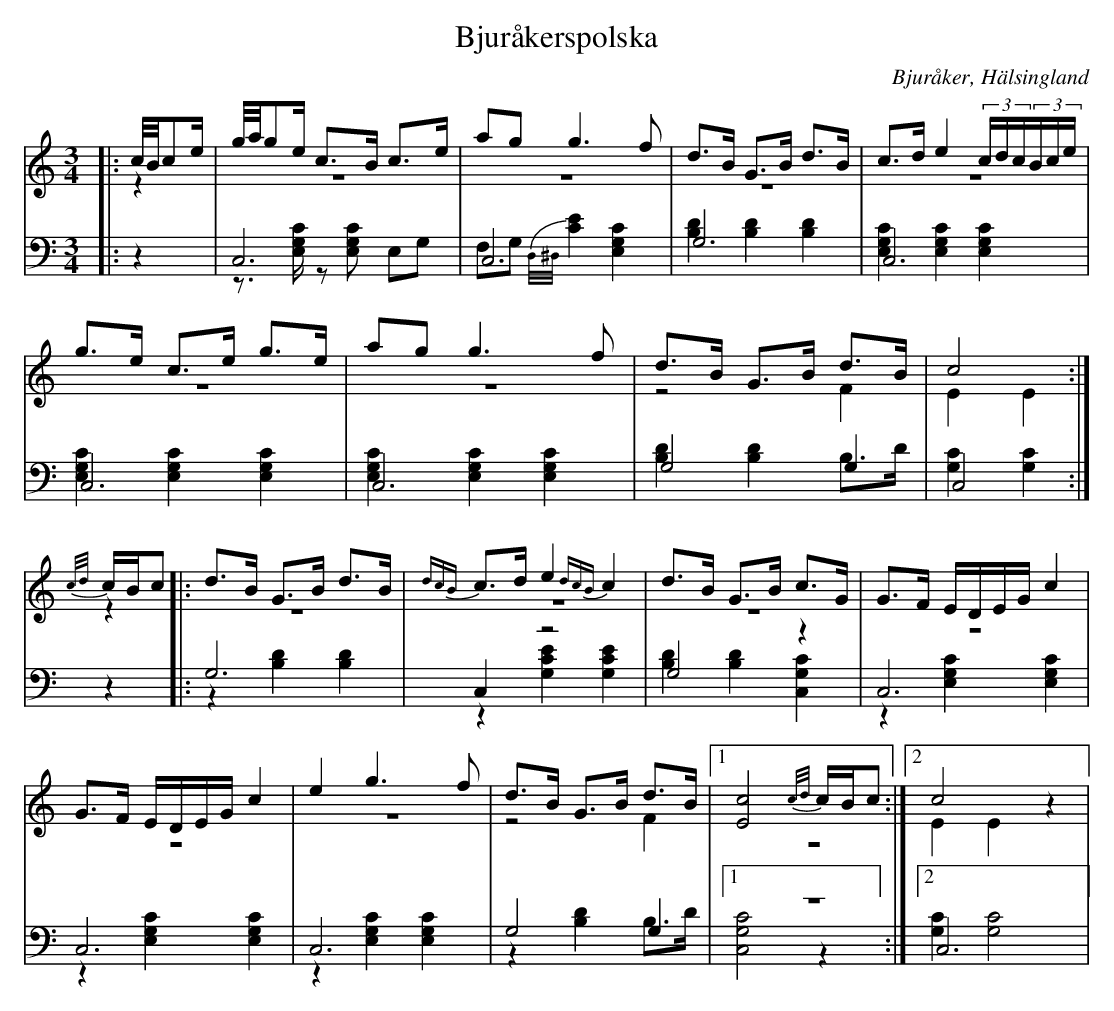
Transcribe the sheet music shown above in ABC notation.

X:1
T: Bjuråkerspolska
O: Bjuråker, Hälsingland
M: 3/4
L: 1/8
K: C
V:1
V:2 merge
V:3
V:4 merge
V:1
|:c//B//ce/|g//a//ge/ c>B c>e|ag g3 f|d>B G>B d>B|c>d e2 (3c/d/c/(3B/c/e/|
g>e c>e g>e|ag g3 f|d>B G>B d>B|c4:|
{c/d/}c/B/c |:d>B G>B d>B|{dcB}c>d e2 {dcB}c2|d>B G>B c>G|G>F E/D/E/G/ c2|
G>F E/D/E/G/ c2|e2 g3 f|d>B G>B d>B|1 [E4c4] {c/d/}c/B/c:|2 c4 z2|
V:2
|:z2|z6|z6|z6|z6|
z6|z6|z4 F2|E2 E2:|
z2|:z6|z6|z6|z6|
 z6|z6|z4 F2|1 z6:|2 E2 E2 z2|
V:3 clef=bass
|:z2|C,6|C,6|G,6|C,6|
C,6|C,6|G,4 G,2|C,4:|
z2|:G,6|C,2 z4|G,4 z2|C,6|
 C,6|C,6|G,4 G,2|1 z6:|2 C,6|
V:4 clef=bass
|:z2|z>[E,G,C] z[E,G,C] E,G,|F,G, {D,/^D,/}[E2C2] [E,2G,2C2]|[B,2D2] [B,2D2] [B,2D2]|[E,2G,2C2] [E,2G,2C2] [E,2G,2C2]|
[E,2G,2C2] [E,2G,2C2] [E,2G,2C2]|[E,2G,2C2] [E,2G,2C2] [E,2G,2C2]|[B,2D2] [B,2D2] B,>D|[G,2C2][G,2C2]:|
z2|:z2 [B,2D2] [B,2D2]|z2 [G,2C2E2] [G,2C2E2]|[B,2D2][B,2D2] [C,2G,2C2]|z2 [E,2G,2C2] [E,2G,2C2]|
z2 [E,2G,2C2] [E,2G,2C2]|z2 [E,2G,2C2] [E,2G,2C2]|z2 [B,2D2] B,>D|1 [C,4G,4C4] z2:|2 [G,2C2] [G,4C4]|
